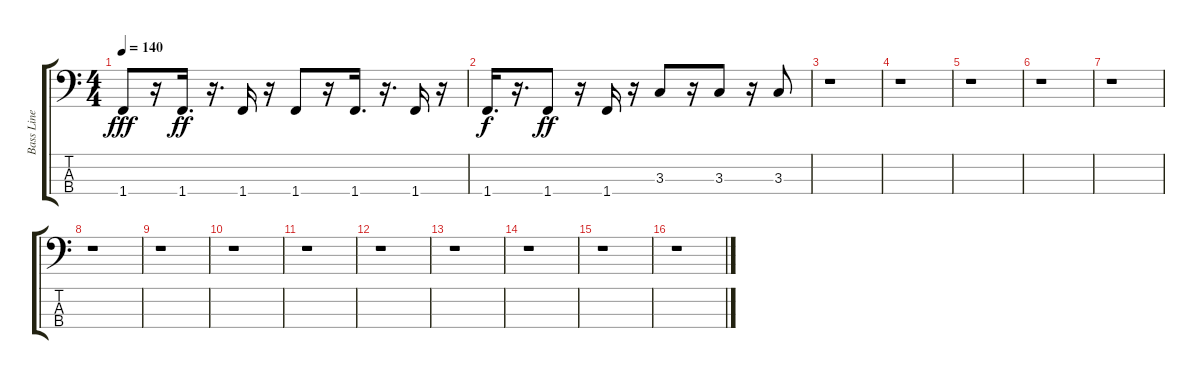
\track ("Bass Line" "Bass Line") {instrument acousticbass}
\staff {score tabs}
\tuning (G2 D2 A1 E1) {hide}
\ts (4 4)
\tempo 140
\clef f4
\ks c
1.4.8{dy fff} r.16 1.4.16{d dy ff} r.16{d} 1.4.16 r.16 1.4.8 r.16 1.4.16{d} r.16{d} 1.4.16 r.16 |
1.4.16{d dy f} r.16{d} 1.4.8{dy ff} r.16 1.4.16 r.16 3.3.8 r.16 3.3.8 r.16 3.3.8 |
r.1 |
r.1 |
r.1 |
r.1 |
r.1 |
r.1 |
r.1 |
r.1 |
r.1 |
r.1 |
r.1 |
r.1 |
r.1 |
r.1
